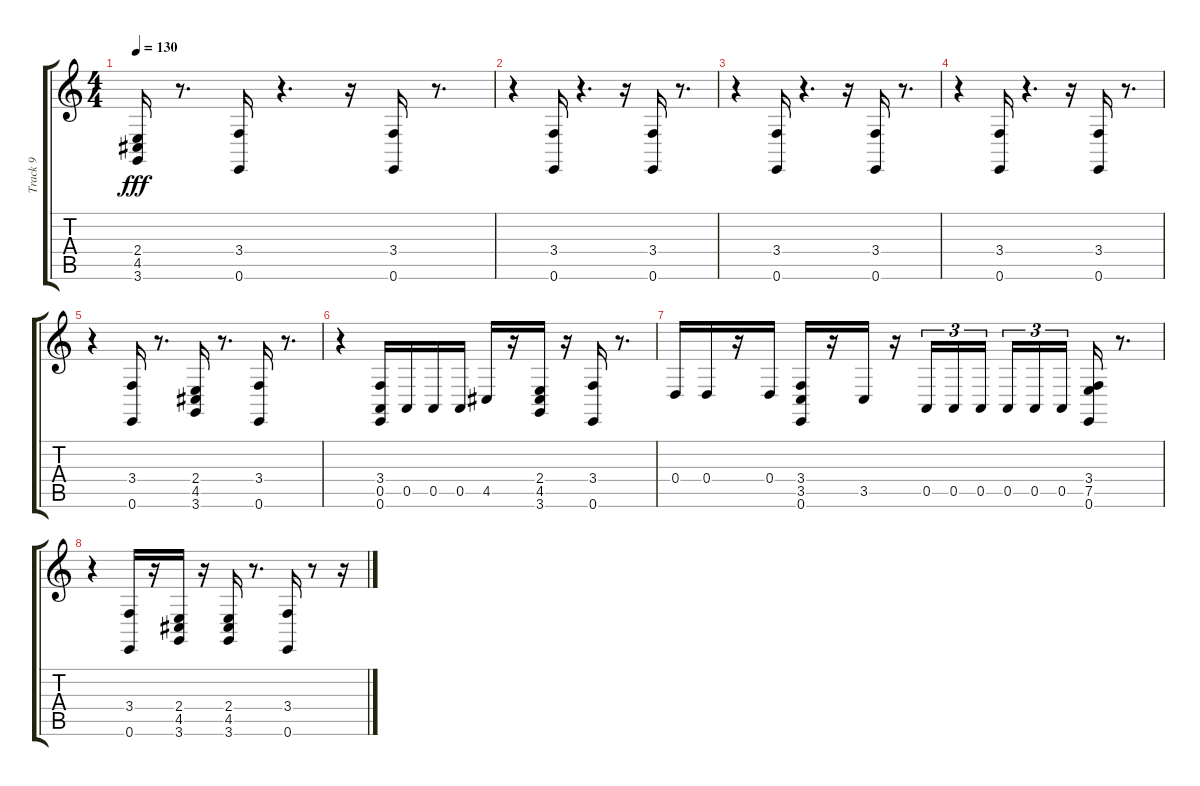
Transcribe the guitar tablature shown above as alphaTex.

\track ("Track 9" "Track 9") {instrument acousticgrandpiano}
\staff {score tabs}
\tuning (E4 B3 G3 D3 A2 E2) {hide}
\ts (4 4)
\tempo 130
\clef g2
\ks c
(2.4 4.5 3.6).16{dy fff} r.8{d} (3.4 0.6).16 r.4{d} r.16 (3.4 0.6).16 r.8{d} |
r.4 (3.4 0.6).16 r.4{d} r.16 (3.4 0.6).16 r.8{d} |
r.4 (3.4 0.6).16 r.4{d} r.16 (3.4 0.6).16 r.8{d} |
r.4 (3.4 0.6).16 r.4{d} r.16 (3.4 0.6).16 r.8{d} |
r.4 (3.4 0.6).16 r.8{d} (2.4 4.5 3.6).16 r.8{d} (3.4 0.6).16 r.8{d} |
r.4 (3.4 0.5 0.6).16 0.5.16 0.5.16 0.5.16 4.5.16 r.16 (2.4 4.5 3.6).16 r.16 (3.4 0.6).16 r.8{d} |
0.4.16 0.4.16 r.16 0.4.16 (3.4 3.5 0.6).16 r.16 3.5.16 r.16 0.5.16{tu (3 2)} 0.5.16{tu (3 2)} 0.5.16{tu (3 2)} 0.5.16{tu (3 2)} 0.5.16{tu (3 2)} 0.5.16{tu (3 2)} (3.4 7.5 0.6).16 r.8{d} |
r.4 (3.4 0.6).16 r.16 (2.4 4.5 3.6).16 r.16 (2.4 4.5 3.6).16 r.8{d} (3.4 0.6).16 r.8 r.16
